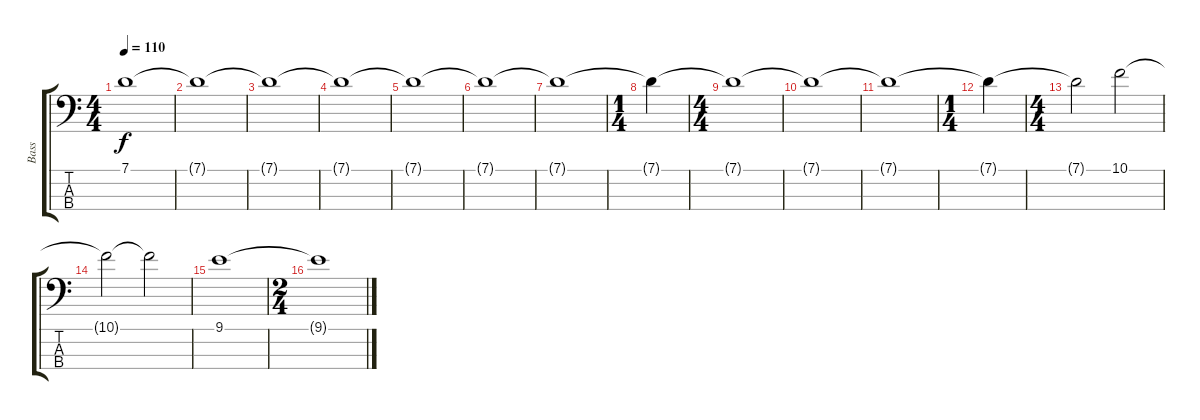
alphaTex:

\track ("Bass" "Bass") {instrument fretlessbass}
\staff {score tabs}
\tuning (G2 D2 A1 E1) {hide}
\ts (4 4)
\tempo 110
\clef f4
\ks c
7.1{t}.1{dy f} |
7.1{t}.1 |
7.1{t}.1 |
7.1{t}.1 |
7.1{t}.1 |
7.1{t}.1 |
7.1{t}.1 |
\ts (1 4)
7.1{t}.4 |
\ts (4 4)
7.1{t}.1 |
7.1{t}.1 |
7.1{t}.1 |
\ts (1 4)
7.1{t}.4 |
\ts (4 4)
7.1{t}.2 10.1.2 |
10.1{t}.2 10.1{t}.2 |
9.1.1 |
\ts (2 4)
9.1{t}.1
